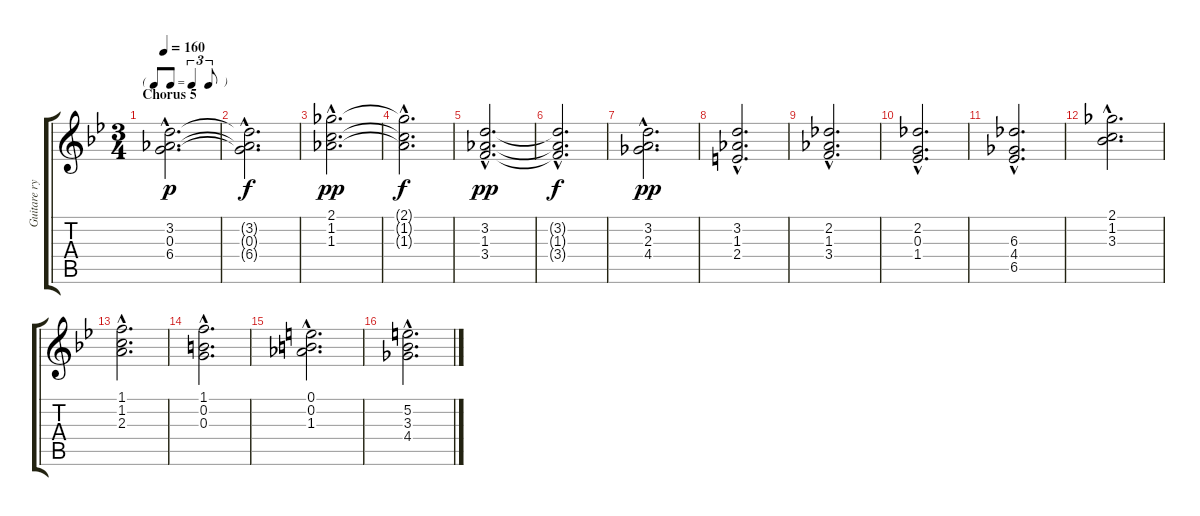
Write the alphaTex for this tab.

\track ("Guitare rythmique" "Guitare ry") {instrument electricguitarjazz}
\staff {score tabs}
\tuning (E4 B3 G3 D3 A2 E2) {hide}
\ts (3 4)
\tf triplet8th
\section ("" "Chorus 5")
\tempo 160
\clef g2
\ks bb
(3.2{hac} 0.3{hac} 6.4{hac}).2{d dy p} |
(3.2{hac t} 0.3{hac t} 6.4{hac t}).2{d dy f} |
(2.1{hac} 1.2{hac} 1.3{hac}).2{d dy pp} |
(2.1{hac t} 1.2{hac t} 1.3{hac t}).2{d dy f} |
(3.2{hac} 1.3{hac} 3.4{hac}).2{d dy pp} |
(3.2{hac t} 1.3{hac t} 3.4{hac t}).2{d dy f} |
(3.2{hac} 2.3 4.4{hac}).2{d dy pp} |
(3.2{hac} 1.3 2.4{hac}).2{d} |
(2.2{hac} 1.3 3.4{hac}).2{d} |
(2.2{hac} 0.3 1.4{hac}).2{d} |
(6.3{hac} 4.4 6.5{hac}).2{d} |
(2.1{hac} 1.2 3.3{hac}).2{d} |
(1.1{hac} 1.2 2.3{hac}).2{d} |
(1.1{hac} 0.2 0.3{hac}).2{d} |
(0.1{hac} 0.2 1.3{hac}).2{d} |
(5.2{hac} 3.3 4.4{hac}).2{d}
